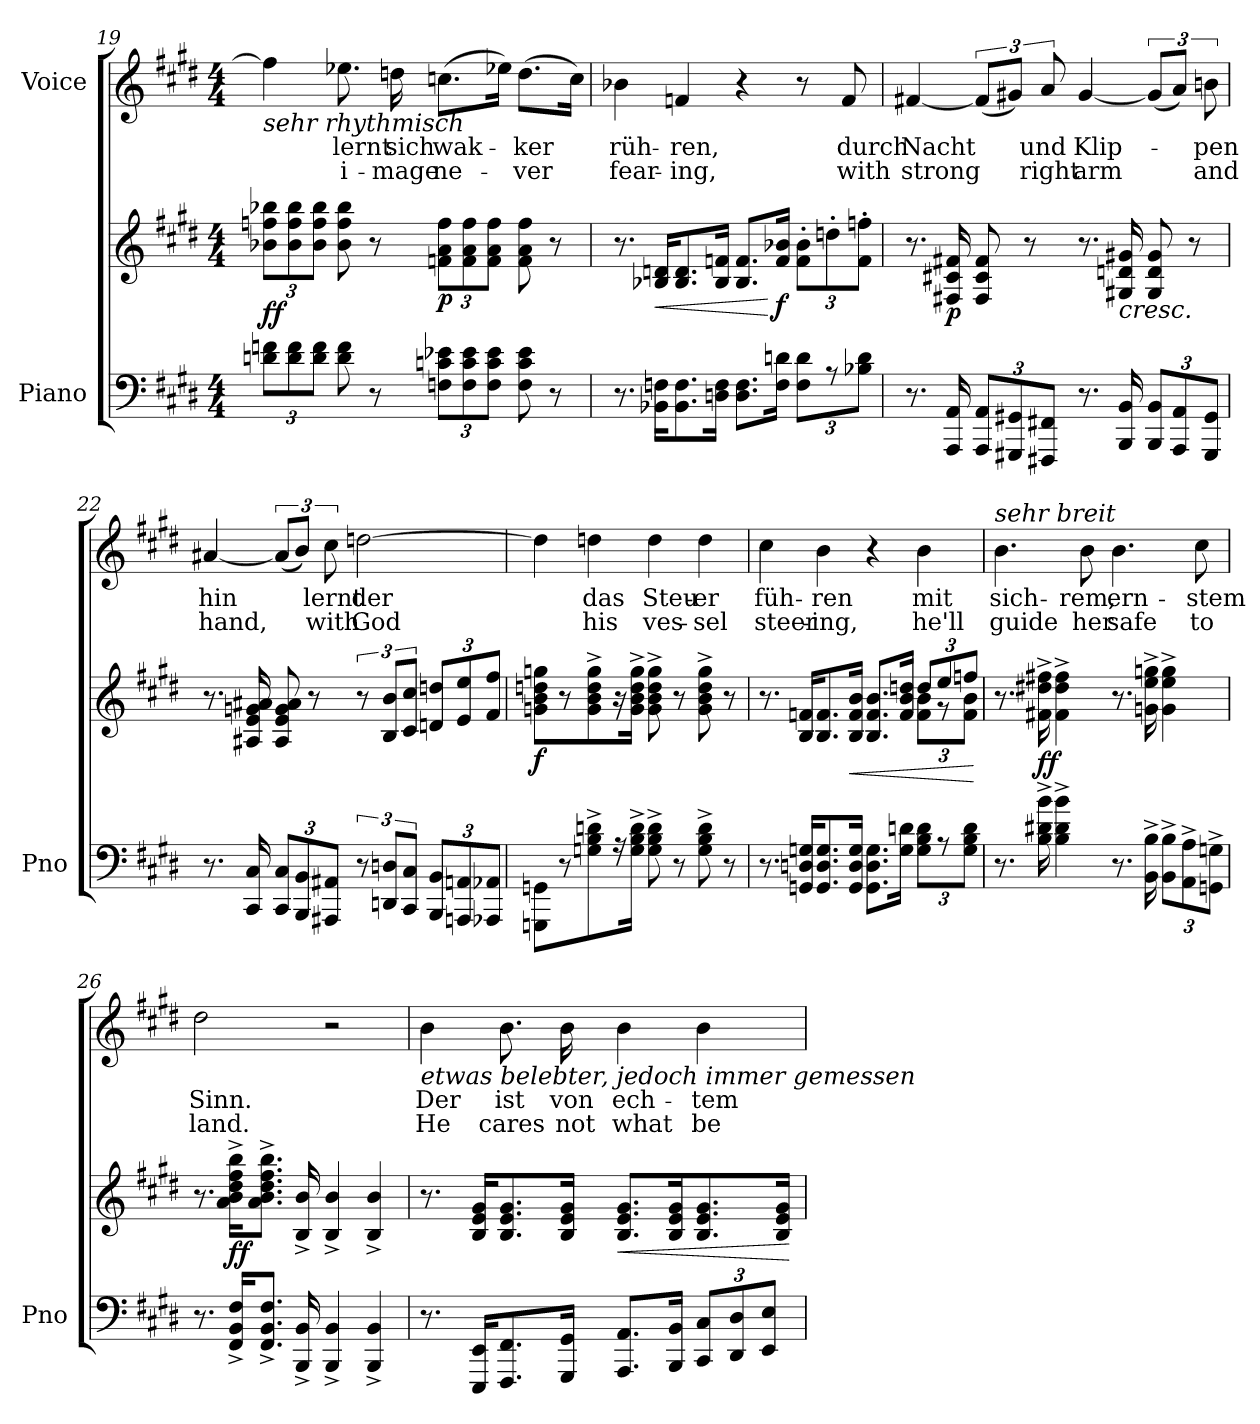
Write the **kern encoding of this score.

**kern	**kern	**dynam	**kern	**text	**text
*part2	*part2	*part2	*part1	*part1	*part1
*staff3	*staff2	*staff2/3	*staff1	*staff1	*staff1
*I"Piano	*	*	*I"Voice	*	*
*I'Pno	*	*	*	*	*
*clefF4	*clefG2	*	*clefG2	*	*
*k[f#c#g#d#]	*k[f#c#g#d#]	*	*k[f#c#g#d#]	*	*
*M4/4	*M4/4	*	*M4/4	*	*
*Xbrackettup	*Xbrackettup	*	*	*	*
=19	=19	=19	=19	=19	=19
!	!	!	!LO:TX:b:i:t=sehr rhythmisch	!	!
!	!	!LO:DY:b	!	!	!
12dn\ 12fn\L	12b-X\ 12ffn\ 12bb-X\L	ff	4ff\]	.	.
12d\ 12f\	12b-\ 12ff\ 12bb-\	.	.	.	.
12d\ 12f\J	12b-\ 12ff\ 12bb-\J	.	.	.	.
!	!	!	!	!LO:LY:b	!LO:LY:b
8d\ 8f\	8b-\ 8ff\ 8bb-\	.	8.ee-X\	lernt	i-
8r	8r	.	.	.	.
!	!	!	!	!LO:LY:b	!LO:LY:b
.	.	.	16ddn\	sich	-mage
!	!	!LO:DY:b	!	!LO:LY:b	!LO:LY:b
12Fn\ 12cn\ 12e-X\L	12fn\ 12a\ 12ff\L	p	(8.ccn\L	wak-	ne-
12F\ 12c\ 12e-\	12f\ 12a\ 12ff\	.	.	.	.
12F\ 12c\ 12e-\J	12f\ 12a\ 12ff\J	.	.	.	.
.	.	.	16ee-X\Jk)	.	.
!	!	!	!	!LO:LY:b	!LO:LY:b
8F\ 8c\ 8e-\	8f\ 8a\ 8ff\	.	(8.dd\L	-ker	-ver
8r	8r	.	.	.	.
.	.	.	16cc\Jk)	.	.
!!LO:LB:g=z
=20	=20	=20	=20	=20	=20
!	!	!	!	!LO:LY:b	!LO:LY:b
8.r	8.r	.	4b-X\	rüh-	fear-
!	!	!LO:HP:b	!	!	!
16BB-X\ 16Fn\KL	16B-X/ 16dn/KL	<	.	.	.
!	!	!	!	!LO:LY:b	!LO:LY:b
8.BB-\ 8.F\	8.B-/ 8.d/	.	4fn/	-ren,	-ing,
16Dn\ 16F\Jk	16B-/ 16fn/Jk	.	.	.	.
8.D\ 8.F\L	8.B-/ 8.f/L	.	4r	.	.
!	!	!LO:DY:n=1:b	!	!	!
16F\ 16dn\Jk	16f/ 16b-X/Jk	[ f	.	.	.
12F\ 12d\L	12f\' 12b-\'L	.	8r	.	.
12r	12ddn'\	.	.	.	.
!	!	!	!	!LO:LY:b	!LO:LY:b
.	.	.	8f/	durch	with
12B-X\ 12d\J	12f\' 12ffn\'J	.	.	.	.
=21	=21	=21	=21	=21	=21
!	!	!	!	!LO:LY:b	!LO:LY:b
8.r	8.r	.	[4f#X/	-Nacht	strong
!	!	!LO:DY:b	!	!	!
16AAA/ 16AA/	16F#X/ 16c#X/ 16f#X/	p	.	.	.
12AAA/ 12AA/L	8F#/ 8c#/ 8f#/	.	(12f#/L]	.	.
12GGG#X/ 12GG#X/	.	.	12g#X/J)	.	.
.	8r	.	.	.	.
!	!	!	!	!LO:LY:b	!LO:LY:b
12FFF#X/ 12FF#X/J	.	.	12a/	und	right
!	!	!	!	!LO:LY:b	!LO:LY:b
8.r	8.r	.	[4g#/	Klip-	arm
!	!LO:TX:b:i:t=cresc.	!	!	!	!
16BBB/ 16BB/	16G#X/ 16dn/ 16g#X/	.	.	.	.
12BBB/ 12BB/L	8G#/ 8d/ 8g#/	.	(12g#/L]	.	.
12AAA/ 12AA/	.	.	12a/J)	.	.
.	8r	.	.	.	.
!	!	!	!	!LO:LY:b	!LO:LY:b
12GGG#/ 12GG#/J	.	.	12bn\	-pen	and
!!LO:LB:g=z
=22	=22	=22	=22	=22	=22
!	!	!	!	!LO:LY:b	!LO:LY:b
8.r	8.r	.	[4a#X/	hin	hand,
16CC#/ 16C#/	16A#X/ 16e/ 16gn/ 16a#X/	.	.	.	.
12CC#/ 12C#/L	8A#/ 8e/ 8g/ 8a#/	.	(12a#/L]	.	.
12BBB/ 12BB/	.	.	12b/J)	.	.
.	8r	.	.	.	.
!	!	!	!	!LO:LY:b	!LO:LY:b
12AAA#X/ 12AA#X/J	.	.	12cc#\	lernt	with
*brackettup	*brackettup	*	*	*	*
!	!	!	!	!LO:LY:b	!LO:LY:b
12r	12r	.	[2ddn\	der	God
12DDn/ 12Dn/L	12B/ 12b/L	.	.	.	.
12CC#/ 12C#/J	12c#/ 12cc#/J	.	.	.	.
*Xbrackettup	*Xbrackettup	*	*	*	*
12BBB/ 12BB/L	12dn/ 12ddn/L	.	.	.	.
12AAAn/ 12AAn/	12e/ 12ee/	.	.	.	.
12AAA-X/ 12AA-X/J	12f#/ 12ff#/J	.	.	.	.
=23	=23	=23	=23	=23	=23
!	!	!LO:DY:b	!	!	!
8GGGn/ 8GGn/	8gn\ 8b\ 8ddn\ 8ggn\	f	4dd\]	.	.
8r	8r	.	.	.	.
!	!	!	!	!LO:LY:b	!LO:LY:b
8Gn\^ 8B\^ 8dn\^L	8g\^ 8b\^ 8dd\^ 8gg\^L	.	4ddn\	das	his
16r	16r	.	.	.	.
16G\^ 16B\^ 16d\^JJ	16g\^ 16b\^ 16dd\^ 16gg\^JJ	.	.	.	.
!	!	!	!	!LO:LY:b	!LO:LY:b
8G\^ 8B\^ 8d\^	8g\^ 8b\^ 8dd\^ 8gg\^	.	4dd\	Steu-	ves-
8r	8r	.	.	.	.
!	!	!	!	!LO:LY:b	!LO:LY:b
8G\^ 8B\^ 8d\^	8g\^ 8b\^ 8dd\^ 8gg\^	.	4dd\	-er	-sel
8r	8r	.	.	.	.
!!LO:PB:g=z
=24	=24	=24	=24	=24	=24
*	*^	*	*	*	*
!	!	!	!	!	!LO:LY:b	!LO:LY:b
8.r	8.r	2.ryy	.	4cc#\	füh-	steer-
16GGn/ 16Dn/ 16Gn/KL	16B/ 16fn/KL	.	.	.	.	.
!	!	!	!	!	!LO:LY:b	!LO:LY:b
8.GG/ 8.D/ 8.G/	8.B/ 8.f/	.	.	4b\	-ren	-ing,
!	!	!	!LO:HP:b	!	!	!
16GG/ 16D/ 16G/Jk	16B/ 16f/ 16b/Jk	.	<	.	.	.
8.GG\ 8.D\ 8.G\L	8.B/ 8.f/ 8.b/L	.	.	4r	.	.
16G\ 16dn\Jk	16f/ 16b/ 16ddn/Jk	.	.	.	.	.
!	!	!	!	!	!LO:LY:b	!LO:LY:b
12G\ 12B\ 12d\L	12dd/L	12f\ 12b\L	.	4b\	mit	he'll
12r	12ee/	12r	.	.	.	.
12G\ 12B\ 12d\J	12ffn/J	12f\ 12b\J	.	.	.	.
*	*v	*v	*	*	*	*
.	.	[	.	.	.
=25	=25	=25	=25	=25	=25
!	!	!	!LO:TX:a:i:t=sehr breit	!	!
!	!	!	!	!LO:LY:b	!LO:LY:b
8.r	8.r	.	4.b\	sich-	guide
!	!	!LO:DY:b	!	!	!
16B\^ 16d#X\^ 16b\^	16f#X\^ 16dd#X\^ 16ff#X\^	ff	.	.	.
4B\^ 4d#\^ 4b\^	4f#\^ 4dd#\^ 4ff#\^	.	.	.	.
!	!	!	!	!LO:LY:b	!LO:LY:b
.	.	.	8b\	-rem,	her
!	!	!	!	!LO:LY:b	!LO:LY:b
8.r	8.r	.	4.b\	ern-	safe
16BB\^ 16B\^	16gn\^ 16ee\^ 16ggn\^	.	.	.	.
12BB\^ 12B\^L	4g\^ 4ee\^ 4gg\^	.	.	.	.
12AA\^ 12A\^	.	.	.	.	.
!	!	!	!	!LO:LY:b	!LO:LY:b
.	.	.	8cc#\	-stem	to
12GGn\^ 12Gn\^J	.	.	.	.	.
=26	=26	=26	=26	=26	=26
!	!	!	!	!LO:LY:b	!LO:LY:b
8.r	8.r	.	2dd#\	Sinn.	land.
!	!	!LO:DY:b	!	!	!
16FF#/^ 16BB/^ 16F#/^KL	16a\^ 16b\^ 16dd#\^ 16ff#\^ 16bb\^KL	ff	.	.	.
8.FF#/^ 8.BB/^ 8.F#/^J	8.a\^ 8.b\^ 8.dd#\^ 8.ff#\^ 8.bb\^J	.	.	.	.
16BBB/^ 16BB/^	16B/^ 16b/^	.	.	.	.
4BBB/^ 4BB/^	4B/^ 4b/^	.	2r	.	.
4BBB/^ 4BB/^	4B/^ 4b/^	.	.	.	.
!!LO:PB:g=z
=27	=27	=27	=27	=27	=27
!	!	!	!LO:TX:b:i:t=etwas belebter, jedoch immer gemessen	!	!
!	!	!	!	!LO:LY:b	!LO:LY:b
8.r	8.r	.	4b\	Der	He
!	!	!LO:DY:b	!	!	!
!	!	!LO:DY:n=1:b	!	!	!
16EEE/ 16EE/KL	16B/ 16e/ 16g#/KL	p other-dynamics	.	.	.
!	!	!	!	!LO:LY:b	!LO:LY:b
8.FFF#/ 8.FF#/	8.B/ 8.e/ 8.g#/	.	8.b\	ist	cares
!	!	!	!	!LO:LY:b	!LO:LY:b
16GGG#/ 16GG#/Jk	16B/ 16e/ 16g#/Jk	.	16b\	von	not
!	!	!LO:HP:b	!	!LO:LY:b	!LO:LY:b
8.AAA/ 8.AA/L	8.B/ 8.e/ 8.g#/L	<	4b\	ech-	what
16BBB/ 16BB/Jk	16B/ 16e/ 16g#/K	.	.	.	.
!	!	!	!	!LO:LY:b	!LO:LY:b
12CC#/ 12C#/L	8.B/ 8.e/ 8.g#/	.	4b\	-tem	be-
12DD#/ 12D#/	.	.	.	.	.
12EE/ 12E/J	.	.	.	.	.
.	16B/ 16e/ 16g#/Jk	.	.	.	.
.	.	[	.	.	.
=	=	=	=	=	=
*-	*-	*-	*-	*-	*-
